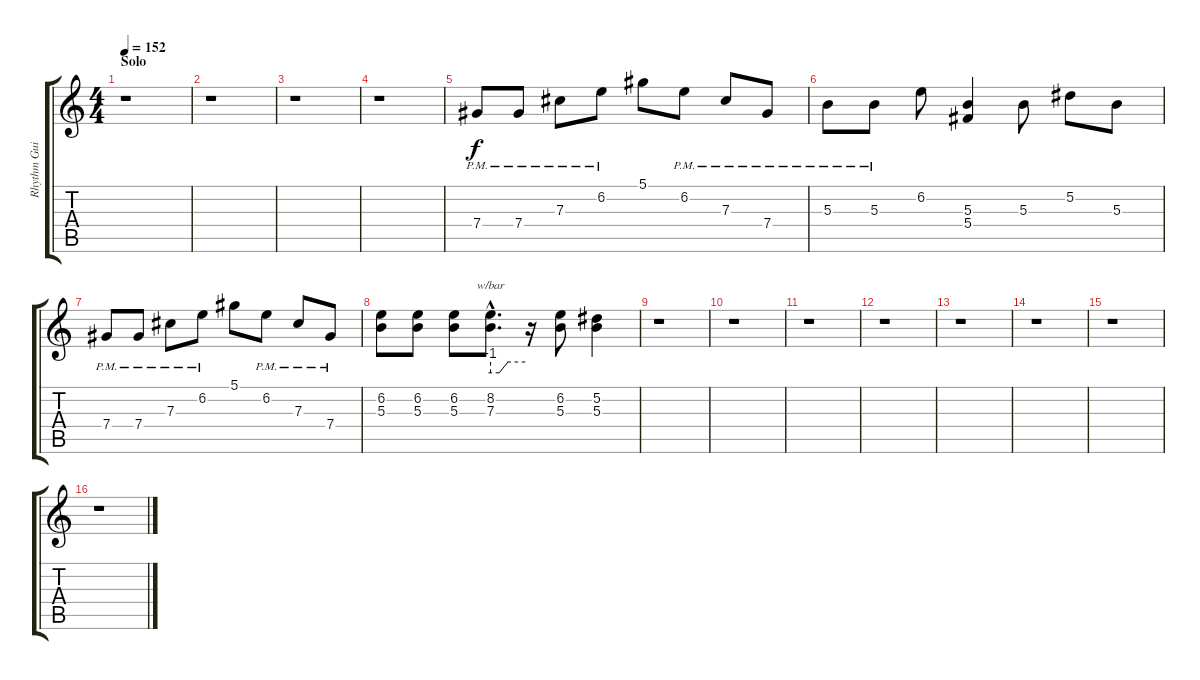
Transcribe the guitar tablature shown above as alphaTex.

\track ("Rhythm Guitar 2" "Rhythm Gui") {instrument distortionguitar}
\staff {score tabs}
\tuning (Eb4 Bb3 Gb3 Db3 Ab2 Eb2) {hide}
\ts (4 4)
\section ("" "Solo")
\tempo 152
\clef g2
\ks c
r.1{dy f} |
r.1 |
r.1 |
r.1 |
7.4{pm}.8{volume 11} 7.4{pm}.8 7.3{pm}.8 6.2{pm}.8 5.1.8 6.2{pm}.8 7.3{pm}.8 7.4{pm}.8 |
5.3{pm}.8 5.3{pm}.8 6.2.8 (5.3 5.4).4 5.3.8 5.2.8 5.3.8 |
7.4{pm}.8 7.4{pm}.8 7.3{pm}.8 6.2{pm}.8 5.1.8 6.2{pm}.8 7.3{pm}.8 7.4{pm}.8 |
(6.2 5.3).8 (6.2 5.3).8 (6.2 5.3).8 (8.2{hac} 7.3{hac}).8{d tbe (custom default 0 -4 15 -4 30 0 60 0)} r.16 (6.2 5.3).8 (5.2 5.3).4 |
r.1 |
r.1 |
r.1 |
r.1 |
r.1 |
r.1 |
r.1 |
r.1
